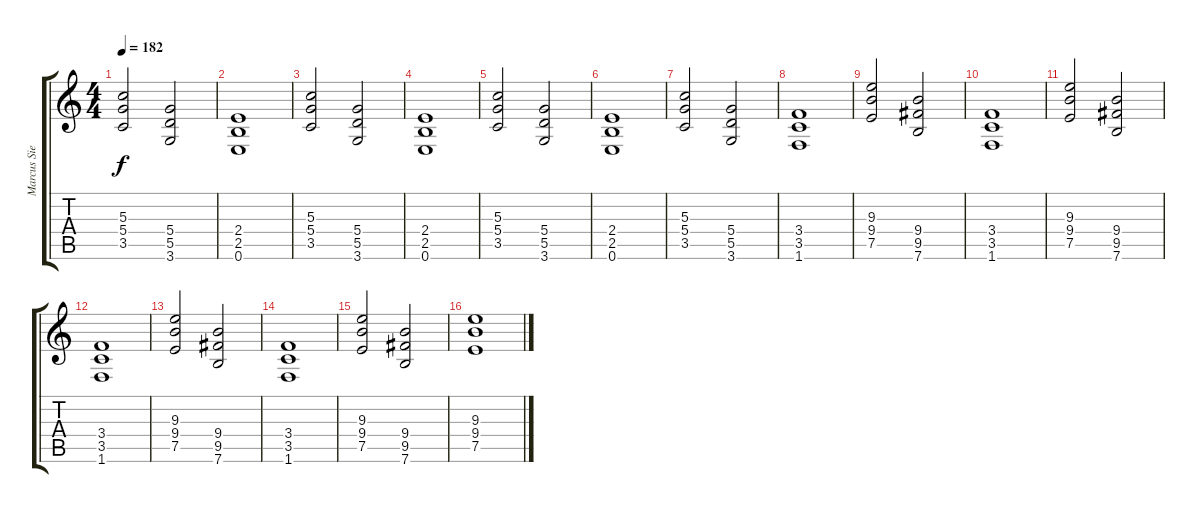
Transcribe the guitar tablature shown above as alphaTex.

\track ("Marcus Siepen" "Marcus Sie") {instrument overdrivenguitar}
\staff {score tabs}
\tuning (E4 B3 G3 D3 A2 E2) {hide}
\ts (4 4)
\tempo 182
\clef g2
\ks c
(5.3 5.4 3.5).2{dy f} (5.4 5.5 3.6).2 |
(2.4 2.5 0.6).1 |
(5.3 5.4 3.5).2 (5.4 5.5 3.6).2 |
(2.4 2.5 0.6).1 |
(5.3 5.4 3.5).2 (5.4 5.5 3.6).2 |
(2.4 2.5 0.6).1 |
(5.3 5.4 3.5).2 (5.4 5.5 3.6).2 |
(3.4 3.5 1.6).1 |
(9.3 9.4 7.5).2 (9.4 9.5 7.6).2 |
(3.4 3.5 1.6).1 |
(9.3 9.4 7.5).2 (9.4 9.5 7.6).2 |
(3.4 3.5 1.6).1 |
(9.3 9.4 7.5).2 (9.4 9.5 7.6).2 |
(3.4 3.5 1.6).1 |
(9.3 9.4 7.5).2 (9.4 9.5 7.6).2 |
(9.3 9.4 7.5).1
